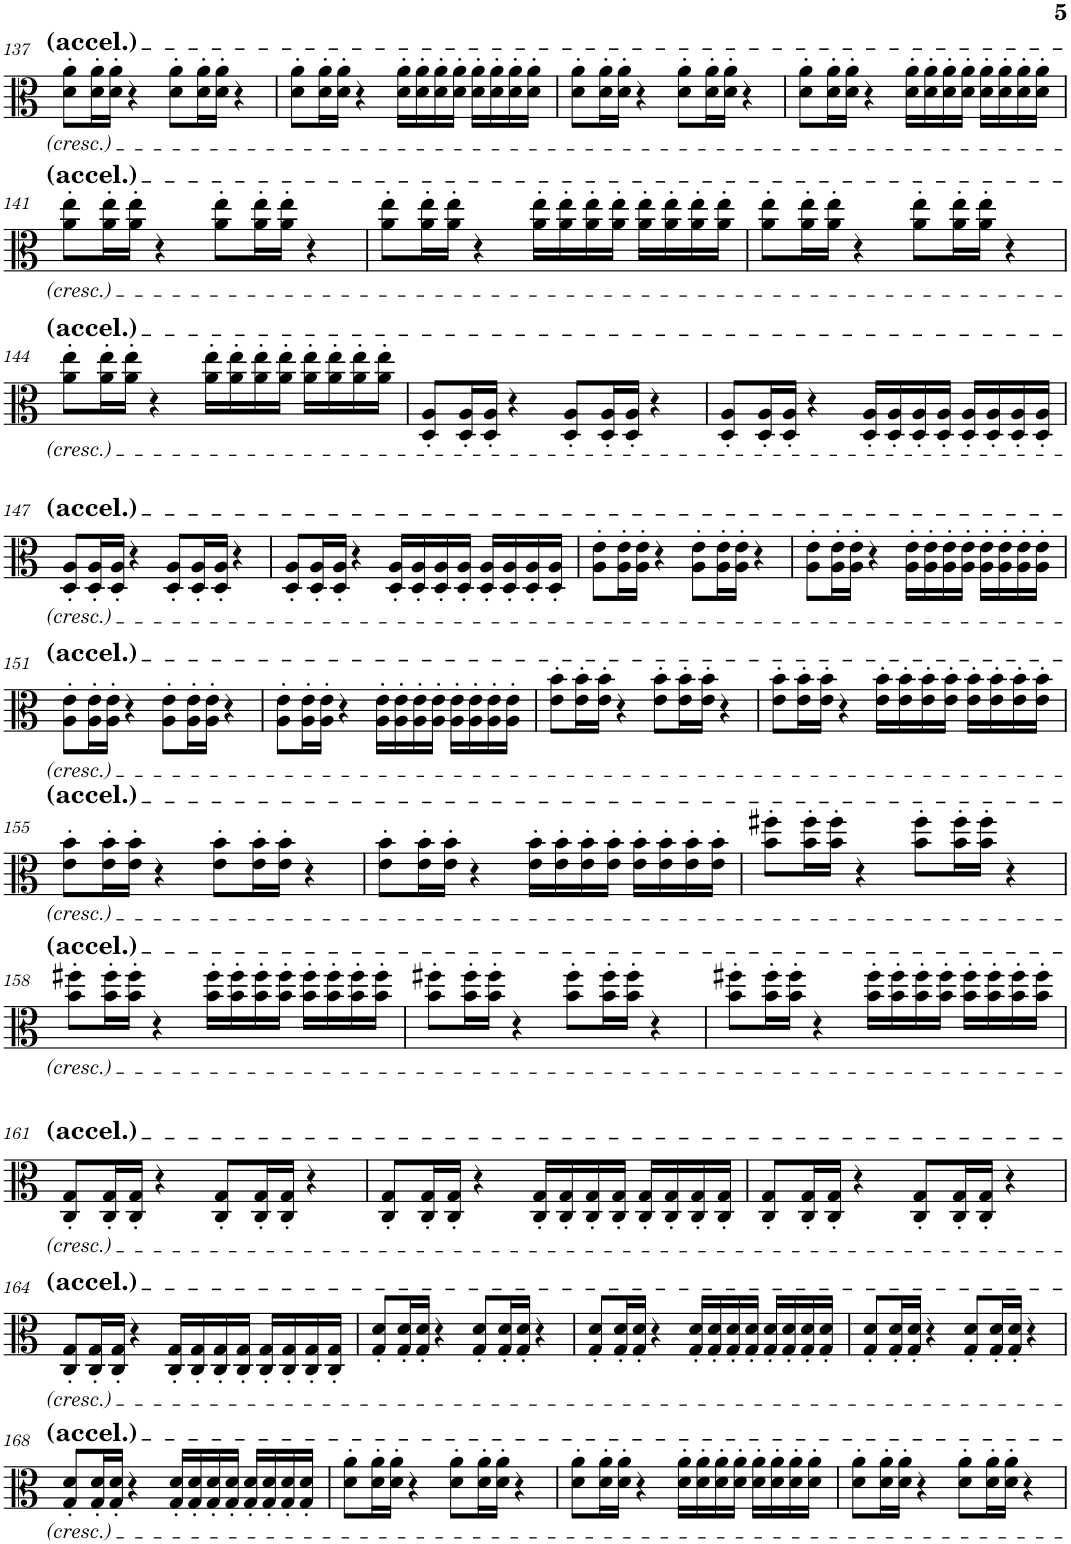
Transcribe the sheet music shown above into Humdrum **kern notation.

**kern
*part1
*staff1
*I"Viola
*I'Vla.
!!LO:PB:g=z
*clefC3
*k[]
*M4/4
=137
8d\' 8a\'L
16d\' 16a\'L
16d\' 16a\'JJ
4r
8d\' 8a\'L
16d\' 16a\'L
16d\' 16a\'JJ
4r
=138
8d\' 8a\'L
16d\' 16a\'L
16d\' 16a\'JJ
4r
16d\' 16a\'LL
16d\' 16a\'
16d\' 16a\'
16d\' 16a\'JJ
16d\' 16a\'LL
16d\' 16a\'
16d\' 16a\'
16d\' 16a\'JJ
=139
8d\' 8a\'L
16d\' 16a\'L
16d\' 16a\'JJ
4r
8d\' 8a\'L
16d\' 16a\'L
16d\' 16a\'JJ
4r
=140
8d\' 8a\'L
16d\' 16a\'L
16d\' 16a\'JJ
4r
16d\' 16a\'LL
16d\' 16a\'
16d\' 16a\'
16d\' 16a\'JJ
16d\' 16a\'LL
16d\' 16a\'
16d\' 16a\'
16d\' 16a\'JJ
!!LO:LB:g=z
=141
8a\' 8ee\'L
16a\' 16ee\'L
16a\' 16ee\'JJ
4r
8a\' 8ee\'L
16a\' 16ee\'L
16a\' 16ee\'JJ
4r
=142
8a\' 8ee\'L
16a\' 16ee\'L
16a\' 16ee\'JJ
4r
16a\' 16ee\'LL
16a\' 16ee\'
16a\' 16ee\'
16a\' 16ee\'JJ
16a\' 16ee\'LL
16a\' 16ee\'
16a\' 16ee\'
16a\' 16ee\'JJ
=143
8a\' 8ee\'L
16a\' 16ee\'L
16a\' 16ee\'JJ
4r
8a\' 8ee\'L
16a\' 16ee\'L
16a\' 16ee\'JJ
4r
!!LO:LB:g=z
=144
8a\' 8ee\'L
16a\' 16ee\'L
16a\' 16ee\'JJ
4r
16a\' 16ee\'LL
16a\' 16ee\'
16a\' 16ee\'
16a\' 16ee\'JJ
16a\' 16ee\'LL
16a\' 16ee\'
16a\' 16ee\'
16a\' 16ee\'JJ
=145
8D/' 8A/'L
16D/' 16A/'L
16D/' 16A/'JJ
4r
8D/' 8A/'L
16D/' 16A/'L
16D/' 16A/'JJ
4r
=146
8D/' 8A/'L
16D/' 16A/'L
16D/' 16A/'JJ
4r
16D/' 16A/'LL
16D/' 16A/'
16D/' 16A/'
16D/' 16A/'JJ
16D/' 16A/'LL
16D/' 16A/'
16D/' 16A/'
16D/' 16A/'JJ
!!LO:LB:g=z
=147
8D/' 8A/'L
16D/' 16A/'L
16D/' 16A/'JJ
4r
8D/' 8A/'L
16D/' 16A/'L
16D/' 16A/'JJ
4r
=148
8D/' 8A/'L
16D/' 16A/'L
16D/' 16A/'JJ
4r
16D/' 16A/'LL
16D/' 16A/'
16D/' 16A/'
16D/' 16A/'JJ
16D/' 16A/'LL
16D/' 16A/'
16D/' 16A/'
16D/' 16A/'JJ
=149
8A\' 8e\'L
16A\' 16e\'L
16A\' 16e\'JJ
4r
8A\' 8e\'L
16A\' 16e\'L
16A\' 16e\'JJ
4r
=150
8A\' 8e\'L
16A\' 16e\'L
16A\' 16e\'JJ
4r
16A\' 16e\'LL
16A\' 16e\'
16A\' 16e\'
16A\' 16e\'JJ
16A\' 16e\'LL
16A\' 16e\'
16A\' 16e\'
16A\' 16e\'JJ
!!LO:LB:g=z
=151
8A\' 8e\'L
16A\' 16e\'L
16A\' 16e\'JJ
4r
8A\' 8e\'L
16A\' 16e\'L
16A\' 16e\'JJ
4r
=152
8A\' 8e\'L
16A\' 16e\'L
16A\' 16e\'JJ
4r
16A\' 16e\'LL
16A\' 16e\'
16A\' 16e\'
16A\' 16e\'JJ
16A\' 16e\'LL
16A\' 16e\'
16A\' 16e\'
16A\' 16e\'JJ
=153
8e\' 8b\'L
16e\' 16b\'L
16e\' 16b\'JJ
4r
8e\' 8b\'L
16e\' 16b\'L
16e\' 16b\'JJ
4r
=154
8e\' 8b\'L
16e\' 16b\'L
16e\' 16b\'JJ
4r
16e\' 16b\'LL
16e\' 16b\'
16e\' 16b\'
16e\' 16b\'JJ
16e\' 16b\'LL
16e\' 16b\'
16e\' 16b\'
16e\' 16b\'JJ
!!LO:LB:g=z
=155
8e\' 8b\'L
16e\' 16b\'L
16e\' 16b\'JJ
4r
8e\' 8b\'L
16e\' 16b\'L
16e\' 16b\'JJ
4r
=156
8e\' 8b\'L
16e\' 16b\'L
16e\' 16b\'JJ
4r
16e\' 16b\'LL
16e\' 16b\'
16e\' 16b\'
16e\' 16b\'JJ
16e\' 16b\'LL
16e\' 16b\'
16e\' 16b\'
16e\' 16b\'JJ
=157
8b\' 8ff#X\'L
16b\' 16ff#\'L
16b\' 16ff#\'JJ
4r
8b\' 8ff#\'L
16b\' 16ff#\'L
16b\' 16ff#\'JJ
4r
!!LO:LB:g=z
=158
8b\' 8ff#X\'L
16b\' 16ff#\'L
16b\' 16ff#\'JJ
4r
16b\' 16ff#\'LL
16b\' 16ff#\'
16b\' 16ff#\'
16b\' 16ff#\'JJ
16b\' 16ff#\'LL
16b\' 16ff#\'
16b\' 16ff#\'
16b\' 16ff#\'JJ
=159
8b\' 8ff#X\'L
16b\' 16ff#\'L
16b\' 16ff#\'JJ
4r
8b\' 8ff#\'L
16b\' 16ff#\'L
16b\' 16ff#\'JJ
4r
=160
8b\' 8ff#X\'L
16b\' 16ff#\'L
16b\' 16ff#\'JJ
4r
16b\' 16ff#\'LL
16b\' 16ff#\'
16b\' 16ff#\'
16b\' 16ff#\'JJ
16b\' 16ff#\'LL
16b\' 16ff#\'
16b\' 16ff#\'
16b\' 16ff#\'JJ
!!LO:LB:g=z
=161
8C/' 8G/'L
16C/' 16G/'L
16C/' 16G/'JJ
4r
8C/' 8G/'L
16C/' 16G/'L
16C/' 16G/'JJ
4r
=162
8C/' 8G/'L
16C/' 16G/'L
16C/' 16G/'JJ
4r
16C/' 16G/'LL
16C/' 16G/'
16C/' 16G/'
16C/' 16G/'JJ
16C/' 16G/'LL
16C/' 16G/'
16C/' 16G/'
16C/' 16G/'JJ
=163
8C/' 8G/'L
16C/' 16G/'L
16C/' 16G/'JJ
4r
8C/' 8G/'L
16C/' 16G/'L
16C/' 16G/'JJ
4r
!!LO:LB:g=z
=164
8C/' 8G/'L
16C/' 16G/'L
16C/' 16G/'JJ
4r
16C/' 16G/'LL
16C/' 16G/'
16C/' 16G/'
16C/' 16G/'JJ
16C/' 16G/'LL
16C/' 16G/'
16C/' 16G/'
16C/' 16G/'JJ
=165
8G/' 8d/'L
16G/' 16d/'L
16G/' 16d/'JJ
4r
8G/' 8d/'L
16G/' 16d/'L
16G/' 16d/'JJ
4r
=166
8G/' 8d/'L
16G/' 16d/'L
16G/' 16d/'JJ
4r
16G/' 16d/'LL
16G/' 16d/'
16G/' 16d/'
16G/' 16d/'JJ
16G/' 16d/'LL
16G/' 16d/'
16G/' 16d/'
16G/' 16d/'JJ
=167
8G/' 8d/'L
16G/' 16d/'L
16G/' 16d/'JJ
4r
8G/' 8d/'L
16G/' 16d/'L
16G/' 16d/'JJ
4r
!!LO:LB:g=z
=168
8G/' 8d/'L
16G/' 16d/'L
16G/' 16d/'JJ
4r
16G/' 16d/'LL
16G/' 16d/'
16G/' 16d/'
16G/' 16d/'JJ
16G/' 16d/'LL
16G/' 16d/'
16G/' 16d/'
16G/' 16d/'JJ
=169
8d\' 8a\'L
16d\' 16a\'L
16d\' 16a\'JJ
4r
8d\' 8a\'L
16d\' 16a\'L
16d\' 16a\'JJ
4r
=170
8d\' 8a\'L
16d\' 16a\'L
16d\' 16a\'JJ
4r
16d\' 16a\'LL
16d\' 16a\'
16d\' 16a\'
16d\' 16a\'JJ
16d\' 16a\'LL
16d\' 16a\'
16d\' 16a\'
16d\' 16a\'JJ
=171
8d\' 8a\'L
16d\' 16a\'L
16d\' 16a\'JJ
4r
8d\' 8a\'L
16d\' 16a\'L
16d\' 16a\'JJ
4r
=
*-
